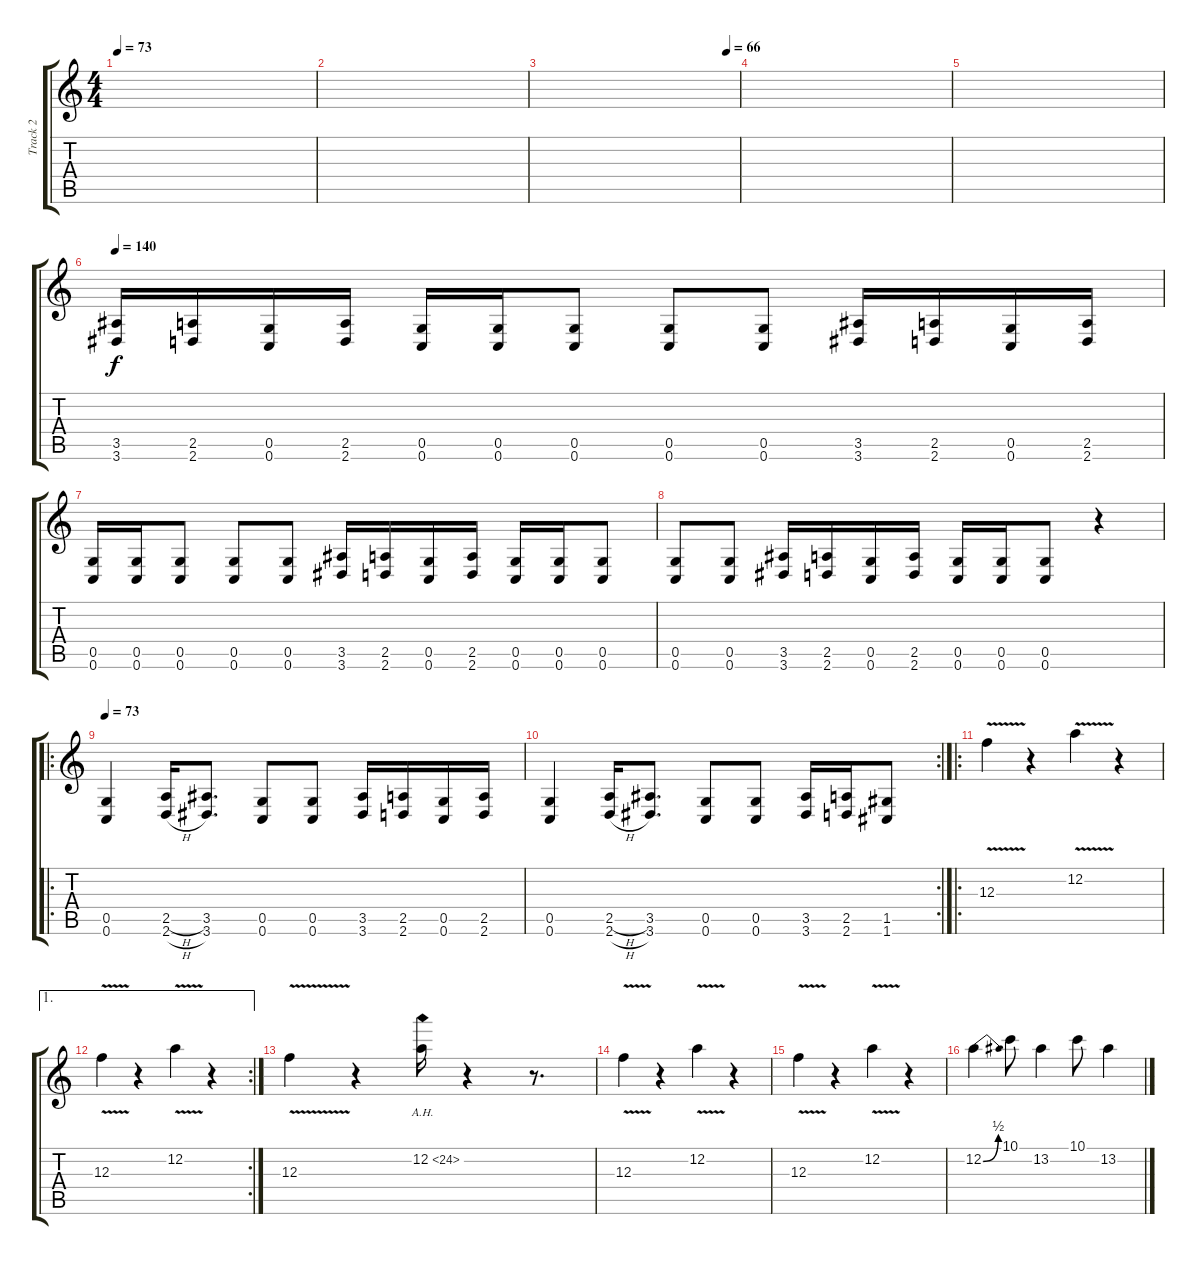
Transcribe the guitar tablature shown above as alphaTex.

\track ("Track 2" "Track 2") {instrument distortionguitar}
\staff {score tabs}
\tuning (D4 A3 F3 C3 G2 C2) {hide}
\ts (4 4)
\tempo 73
\clef g2
\ks c
|
|
\tempo (66 0.9375)
|
|
|
\tempo 140
(3.5 3.6).16{volume 11} (2.5 2.6).16 (0.5 0.6).16 (2.5 2.6).16 (0.5 0.6).16 (0.5 0.6).16 (0.5 0.6).8 (0.5 0.6).8 (0.5 0.6).8 (3.5 3.6).16 (2.5 2.6).16 (0.5 0.6).16 (2.5 2.6).16 |
(0.5 0.6).16 (0.5 0.6).16 (0.5 0.6).8 (0.5 0.6).8 (0.5 0.6).8 (3.5 3.6).16 (2.5 2.6).16 (0.5 0.6).16 (2.5 2.6).16 (0.5 0.6).16 (0.5 0.6).16 (0.5 0.6).8 |
(0.5 0.6).8 (0.5 0.6).8 (3.5 3.6).16 (2.5 2.6).16 (0.5 0.6).16 (2.5 2.6).16 (0.5 0.6).16 (0.5 0.6).16 (0.5 0.6).8 r.4 |
\ro
\tempo 73
(0.5 0.6).4 (2.5{h} 2.6{h}).16 (3.5 3.6).8{d} (0.5 0.6).8 (0.5 0.6).8 (3.5 3.6).16 (2.5 2.6).16 (0.5 0.6).16 (2.5 2.6).16 |
\rc 2
(0.5 0.6).4 (2.5{h} 2.6{h}).16 (3.5 3.6).8{d} (0.5 0.6).8 (0.5 0.6).8 (3.5 3.6).16 (2.5 2.6).16 (1.5 1.6).8 |
\ro
12.3{v}.4 r.4 12.2{v}.4 r.4 |
\ae 1
\rc 2
12.3{v}.4 r.4 12.2{v}.4 r.4 |
12.3{v}.4 r.4 12.2{ah 12}.16 r.4 r.8{d} |
12.3{v}.4 r.4 12.2{v}.4 r.4 |
12.3{v}.4 r.4 12.2{v}.4 r.4 |
12.2{be (bend 0 0 60 2)}.4 10.1.8 13.2.4 10.1.8 13.2.4
